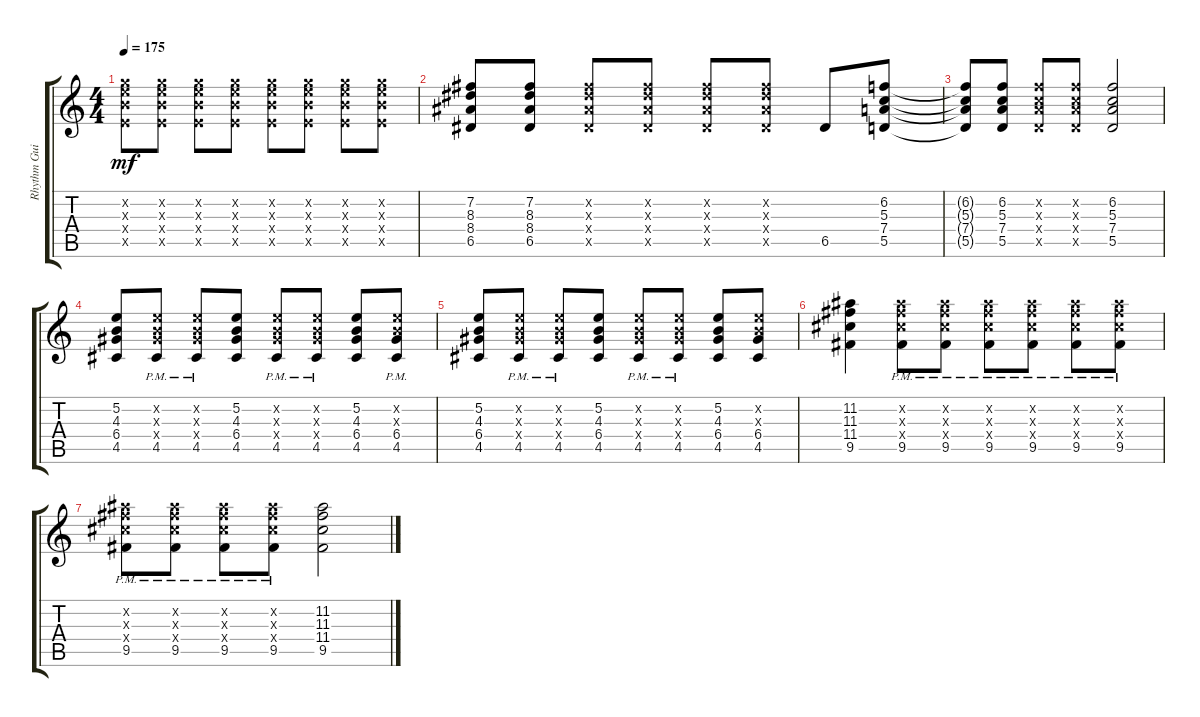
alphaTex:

\track ("Rhythm Guitar" "Rhythm Gui") {instrument electricguitarclean}
\staff {score tabs}
\tuning (E4 B3 G3 D3 A2 E2) {hide}
\ts (4 4)
\tempo 175
\clef g2
\ks c
(8.2{x} 9.3{x} 9.4{x} 7.5{x}).8{dy mf} (8.2{x} 9.3{x} 9.4{x} 7.5{x}).8 (8.2{x} 9.3{x} 9.4{x} 7.5{x}).8 (8.2{x} 9.3{x} 9.4{x} 7.5{x}).8 (8.2{x} 9.3{x} 9.4{x} 7.5{x}).8 (8.2{x} 9.3{x} 9.4{x} 7.5{x}).8 (8.2{x} 9.3{x} 9.4{x} 7.5{x}).8 (8.2{x} 9.3{x} 9.4{x} 7.5{x}).8 |
(7.2 8.3 8.4 6.5).8 (7.2 8.3 8.4 6.5).8 (7.2{x} 8.3{x} 8.4{x} 6.5{x}).8 (7.2{x} 8.3{x} 8.4{x} 6.5{x}).8 (7.2{x} 8.3{x} 8.4{x} 6.5{x}).8 (7.2{x} 8.3{x} 8.4{x} 6.5{x}).8 6.5.8 (6.2 5.3 7.4 5.5).8 |
(6.2{t} 5.3{t} 7.4{t} 5.5{t}).8 (6.2 5.3 7.4 5.5).8 (6.2{x} 5.3{x} 7.4{x} 5.5{x}).8 (6.2{x} 5.3{x} 7.4{x} 5.5{x}).8 (6.2 5.3 7.4 5.5).2 |
(5.2 4.3 6.4 4.5).8 (5.2{x} 4.3{x} 6.4{x} 4.5{pm}).8 (5.2{x} 4.3{x} 6.4{x} 4.5{pm}).8 (5.2 4.3 6.4 4.5).8 (5.2{x} 4.3{x} 6.4{x} 4.5{pm}).8 (5.2{x} 4.3{x} 6.4{x} 4.5{pm}).8 (5.2 4.3 6.4 4.5).8 (5.2{x} 4.3{x} 6.4 4.5{pm}).8 |
(5.2 4.3 6.4 4.5).8 (5.2{x} 4.3{x} 6.4{x} 4.5{pm}).8 (5.2{x} 4.3{x} 6.4{x} 4.5{pm}).8 (5.2 4.3 6.4 4.5).8 (5.2{x} 4.3{x} 6.4{x} 4.5{pm}).8 (5.2{x} 4.3{x} 6.4{x} 4.5{pm}).8 (5.2 4.3 6.4 4.5).8 (5.2{x} 4.3{x} 6.4 4.5).8 |
(11.2 11.3 11.4 9.5).4 (11.2{x} 11.3{x} 11.4{x} 9.5{pm}).8 (11.2{x} 11.3{x} 11.4{x} 9.5{pm}).8 (11.2{x} 11.3{x} 11.4{x} 9.5{pm}).8 (11.2{x} 11.3{x} 11.4{x} 9.5{pm}).8 (11.2{x} 11.3{x} 11.4{x} 9.5{pm}).8 (11.2{x} 11.3{x} 11.4{x} 9.5{pm}).8 |
(11.2{x} 11.3{x} 11.4{x} 9.5{pm}).8 (11.2{x} 11.3{x} 11.4{x} 9.5{pm}).8 (11.2{x} 11.3{x} 11.4{x} 9.5{pm}).8 (11.2{x} 11.3{x} 11.4{x} 9.5{pm}).8 (11.2 11.3 11.4 9.5).2
